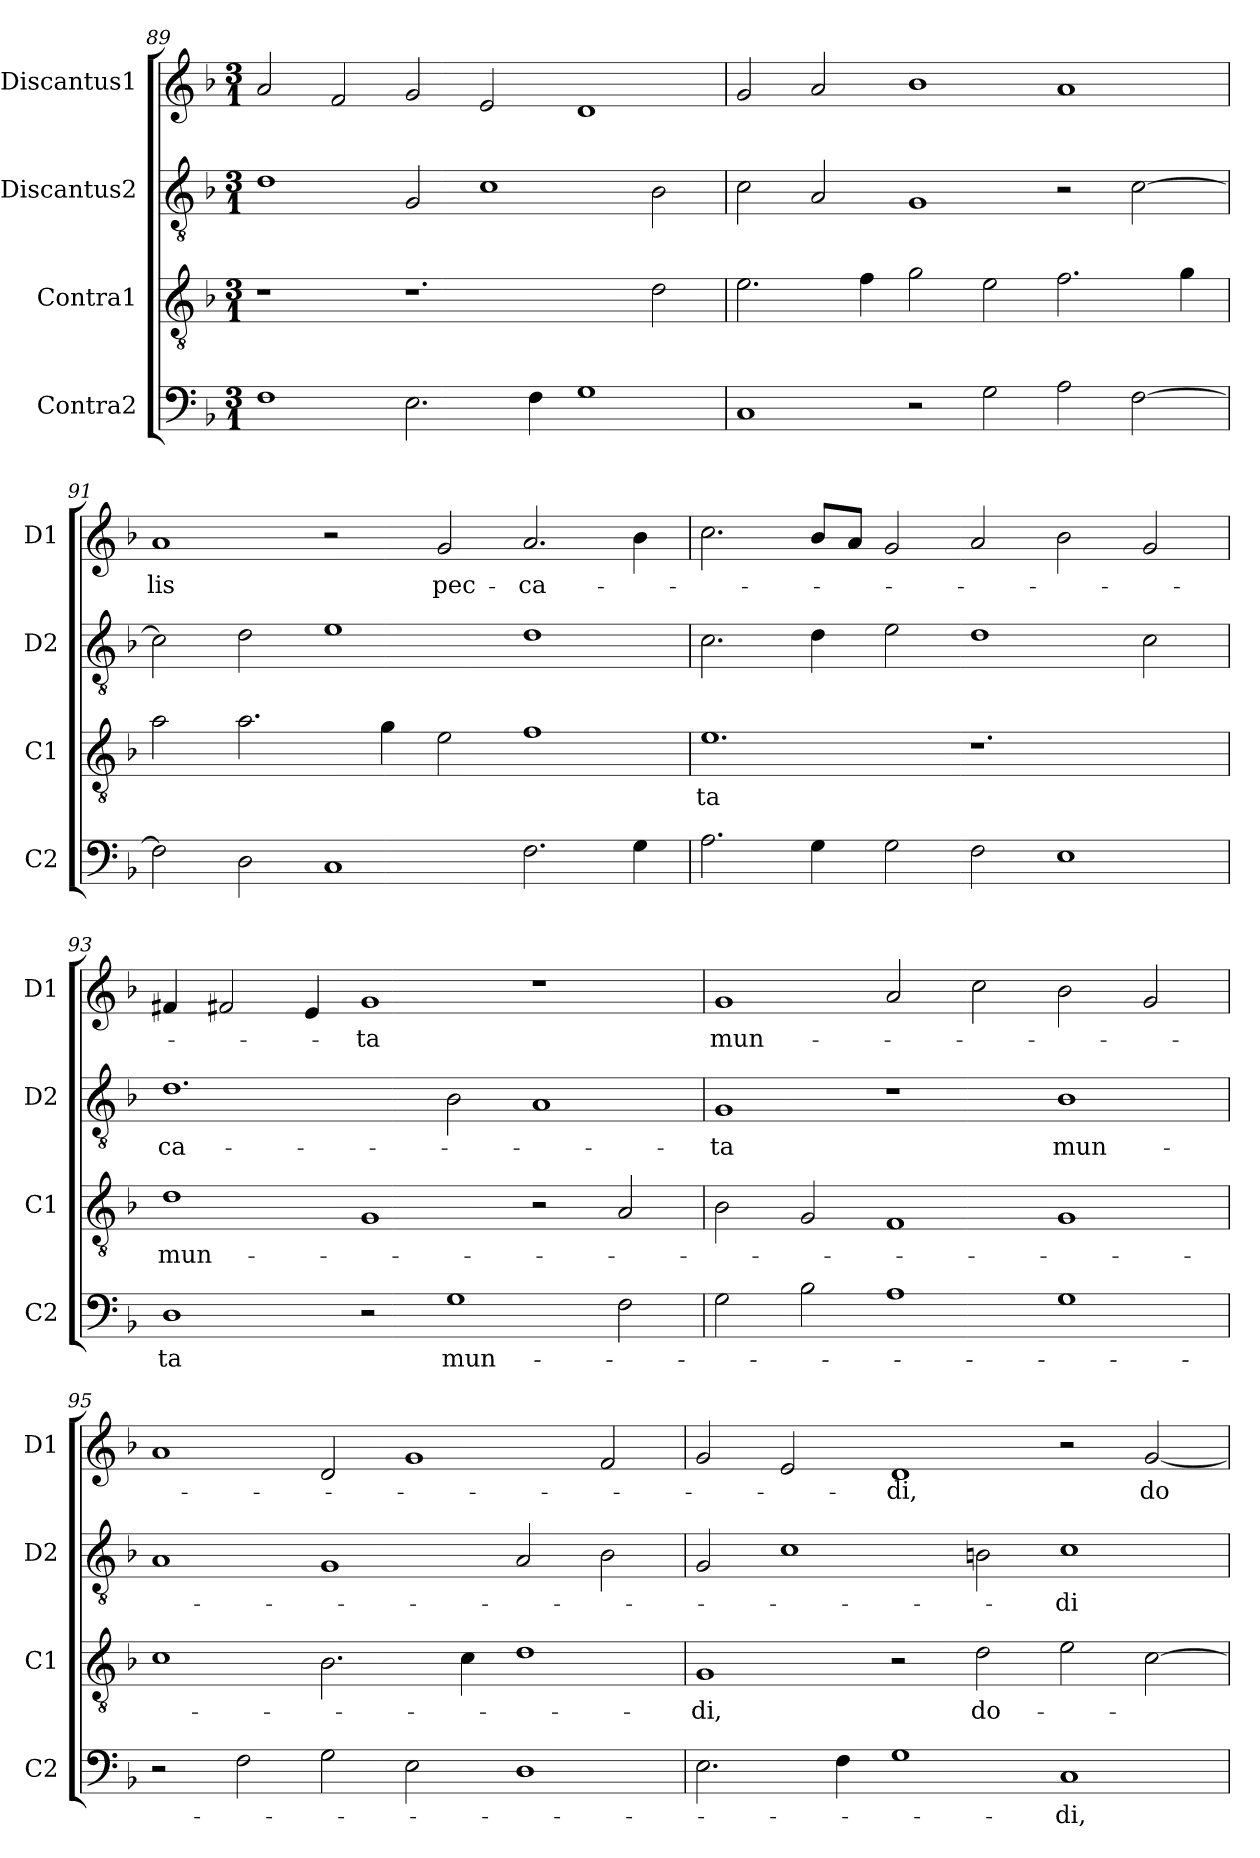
**kern	**text	**kern	**text	**kern	**text	**kern	**text
*part4	*part4	*part3	*part3	*part2	*part2	*part1	*part1
*staff4	*staff4	*staff3	*staff3	*staff2	*staff2	*staff1	*staff1
*I"Contra2	*	*I"Contra1	*	*I"Discantus2	*	*I"Discantus1	*
*I'C2	*	*I'C1	*	*I'D2	*	*I'D1	*
*clefF4	*	*clefGv2	*	*clefGv2	*	*clefG2	*
*k[b-]	*	*k[b-]	*	*k[b-]	*	*k[b-]	*
*M3/1	*	*M3/1	*	*M3/1	*	*M3/1	*
=89	=89	=89	=89	=89	=89	=89	=89
1F	.	1r	.	1d	.	2a/	.
.	.	.	.	.	.	2f/	.
2.E\	.	1.r	.	2G/	.	2g/	.
.	.	.	.	1c	.	2e/	.
4F\	.	.	.	.	.	.	.
1G	.	.	.	.	.	1d	.
.	.	2d\	.	2B-\	.	.	.
=90	=90	=90	=90	=90	=90	=90	=90
1C	.	2.e\	.	2c\	.	2g/	.
.	.	.	.	2A/	.	2a/	.
.	.	4f\	.	.	.	.	.
2r	.	2g\	.	1G	.	1b-	.
2G\	.	2e\	.	.	.	.	.
2A\	.	2.f\	.	2r	.	1a	.
[2F\	.	.	.	[2c\	.	.	.
.	.	4g\	.	.	.	.	.
=91	=91	=91	=91	=91	=91	=91	=91
2F\]	.	2a\	.	2c\]	.	1a	-lis
2D\	.	2.a\	.	2d\	.	.	.
1C	.	.	.	1e	.	2r	.
.	.	4g\	.	.	.	.	.
.	.	2e\	.	.	.	2g/	pec-
2.F\	.	1f	.	1d	.	2.a/	-ca-
4G\	.	.	.	.	.	4b-\	.
=92	=92	=92	=92	=92	=92	=92	=92
2.A\	.	1.e	-ta	2.c\	.	2.cc\	.
4G\	.	.	.	4d\	.	8b-/L	.
.	.	.	.	.	.	8a/J	.
2G\	.	.	.	2e\	.	2g/	.
2F\	.	1.r	.	1d	.	2a/	.
1E	.	.	.	.	.	2b-\	.
.	.	.	.	2c\	.	2g/	.
=93	=93	=93	=93	=93	=93	=93	=93
1D	-ta	1d	mun-	1.d	-ca-	4f#X/	.
.	.	.	.	.	.	2f#X/	.
.	.	.	.	.	.	4e/	.
2r	.	1G	.	.	.	1g	-ta
1G	mun-	.	.	2B-\	.	.	.
.	.	2r	.	1A	.	1r	.
2F\	.	2A/	.	.	.	.	.
=94	=94	=94	=94	=94	=94	=94	=94
2G\	.	2B-\	.	1G	-ta	1g	mun-
2B-\	.	2G/	.	.	.	.	.
1A	.	1F	.	1r	.	2a/	.
.	.	.	.	.	.	2cc\	.
1G	.	1G	.	1B-	mun-	2b-\	.
.	.	.	.	.	.	2g/	.
=95	=95	=95	=95	=95	=95	=95	=95
2r	.	1c	.	1A	.	1a	.
2F\	.	.	.	.	.	.	.
2G\	.	2.B-\	.	1G	.	2d/	.
2E\	.	.	.	.	.	1g	.
.	.	4c\	.	.	.	.	.
1D	.	1d	.	2A/	.	.	.
.	.	.	.	2B-\	.	2f/	.
=96	=96	=96	=96	=96	=96	=96	=96
2.E\	.	1G	-di,	2G/	.	2g/	.
.	.	.	.	1c	.	2e/	.
4F\	.	.	.	.	.	.	.
1G	.	2r	.	.	.	1d	-di,
.	.	2d\	do-	2Bn\	.	.	.
1C	-di,	2e\	.	1c	-di	2r	.
.	.	[2c\	.	.	.	[2g/	do-
=	=	=	=	=	=	=	=
*-	*-	*-	*-	*-	*-	*-	*-
